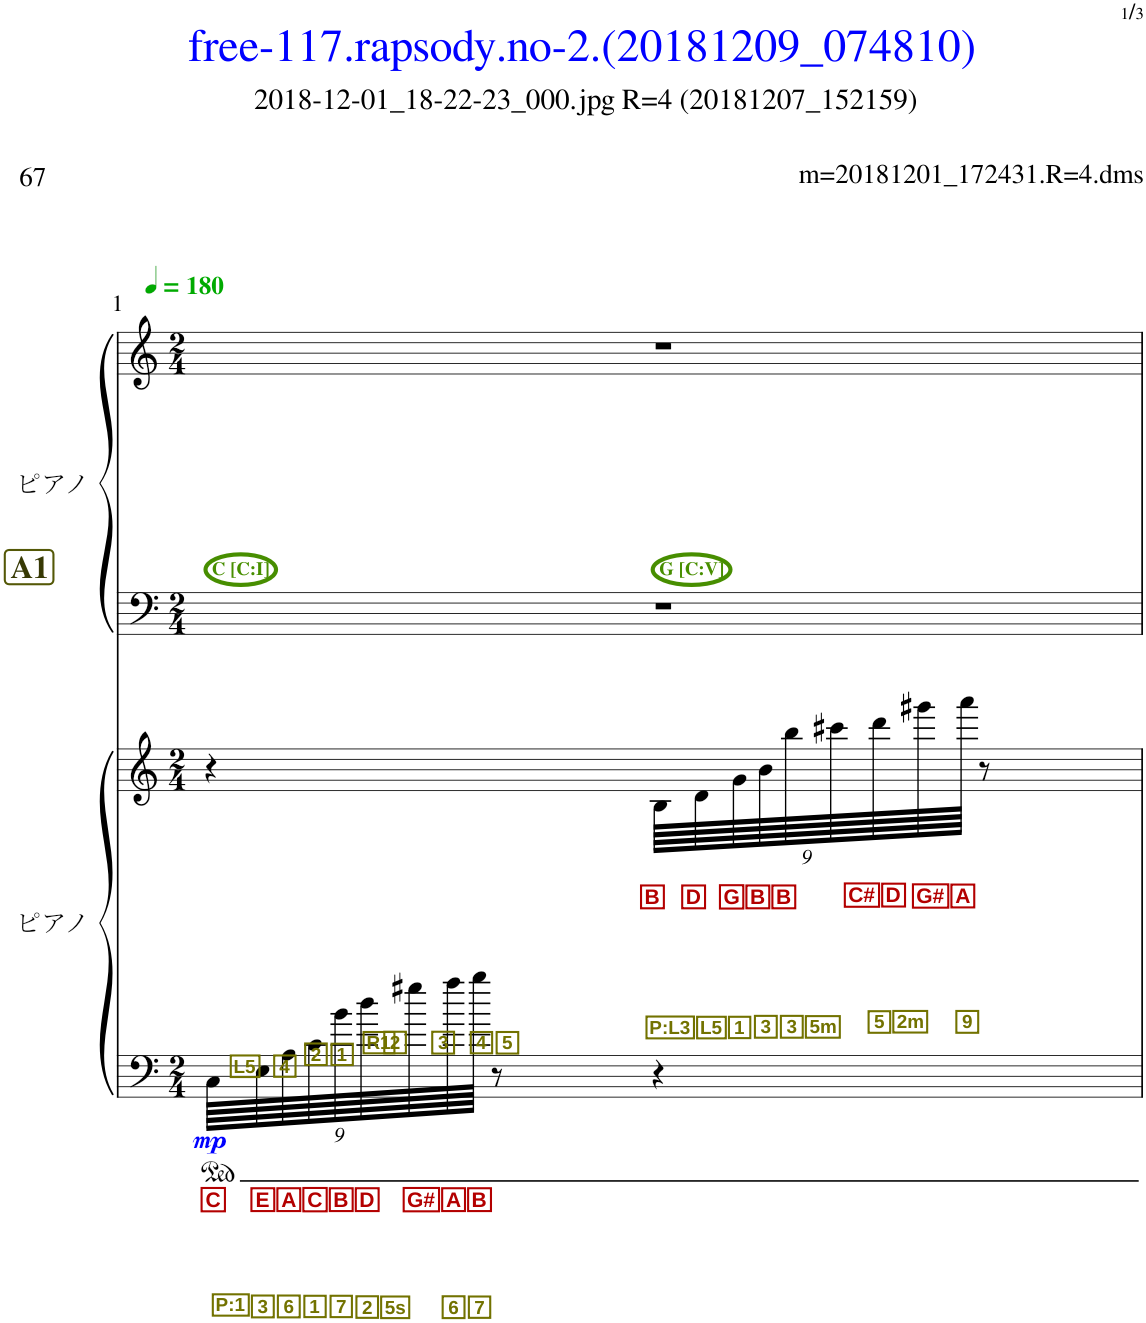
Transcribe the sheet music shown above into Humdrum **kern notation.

**kern	**text	**text	**text	**kern	**text	**text	**text	**dynam	**kern	**kern
*part2	*part2	*part2	*part2	*part2	*part2	*part2	*part2	*part2	*part1	*part1
*staff4	*staff4	*staff4	*staff4	*staff3	*staff3	*staff3	*staff3	*staff3/4	*staff2	*staff1
*I"ピアノ	*	*	*	*	*	*	*	*	*I"ピアノ	*
*clefF4	*	*	*	*clefG2	*	*	*	*	*clefF4	*clefG2
*k[]	*	*	*	*k[]	*	*	*	*	*k[]	*k[]
*M2/4	*	*	*	*M2/4	*	*	*	*	*M2/4	*M2/4
*MM180	*	*	*	*MM180	*	*	*	*	*MM180	*MM180
*Xbrackettup	*	*	*	*	*	*	*	*	*	*
!!LO:REH:place=s1:b:B:cj:color=#373904:fs=15:t=A1
=1	=1	=1	=1	=1	=1	=1	=1	=1	=1	=1
!	!	!	!	!	!	!	!	!	!	!LO:TX:b:B:color=#478E00:t=C [C&colon;I]
!	!LO:LY:a:color=#727200	!LO:LY:b:color=#B30000	!LO:LY:b:color=#727200	!	!	!	!	!LO:DY:b=2	!	!
*	*	*	*	*	*	*	*	*	*	*^
72C\LLLL	L5	C	P:1	4r	.	.	.	mp	2r	2r	4ryy
!	!LO:LY:a:color=#727200	!LO:LY:b:color=#B30000	!LO:LY:b:color=#727200	!	!	!	!	!	!	!	!
72E\	4	E	3	.	.	.	.	.	.	.	.
!	!LO:LY:a:color=#727200	!LO:LY:b:color=#B30000	!LO:LY:b:color=#727200	!	!	!	!	!	!	!	!
72A\	2	A	6	.	.	.	.	.	.	.	.
!	!LO:LY:a:color=#727200	!LO:LY:b:color=#B30000	!LO:LY:b:color=#727200	!	!	!	!	!	!	!	!
72c\	1	C	1	.	.	.	.	.	.	.	.
!	!LO:LY:a:color=#727200	!LO:LY:b:color=#B30000	!LO:LY:b:color=#727200	!	!	!	!	!	!	!	!
72b\	R1	B	7	.	.	.	.	.	.	.	.
!	!LO:LY:a:color=#727200	!LO:LY:b:color=#B30000	!LO:LY:b:color=#727200	!	!	!	!	!	!	!	!
72dd\	2	D	2	.	.	.	.	.	.	.	.
!	!LO:LY:a:color=#727200	!LO:LY:b:color=#B30000	!LO:LY:b:color=#727200	!	!	!	!	!	!	!	!
72gg#X\	3	G#	5s	.	.	.	.	.	.	.	.
!	!LO:LY:a:color=#727200	!LO:LY:b:color=#B30000	!LO:LY:b:color=#727200	!	!	!	!	!	!	!	!
72aa\	4	A	6	.	.	.	.	.	.	.	.
!	!LO:LY:a:color=#727200	!LO:LY:b:color=#B30000	!LO:LY:b:color=#727200	!	!	!	!	!	!	!	!
72bb\JJJJ	5	B	7	.	.	.	.	.	.	.	.
8r	.	.	.	.	.	.	.	.	.	.	.
*	*	*	*	*Xbrackettup	*	*	*	*	*	*	*
!	!	!	!	!	!	!	!	!	!	!	!LO:TX:b:B:color=#478E00:t=G [C&colon;V]
!	!	!	!	!	!	!LO:LY:b:color=#B30000	!LO:LY:b:color=#727200	!	!	!	!
4r	.	.	.	72B\LLLL	.	B	P:L3	.	.	.	4ryy
!	!	!	!	!	!	!LO:LY:b:color=#B30000	!LO:LY:b:color=#727200	!	!	!	!
.	.	.	.	72d\	.	D	L5	.	.	.	.
!	!	!	!	!	!	!LO:LY:b:color=#B30000	!LO:LY:b:color=#727200	!	!	!	!
.	.	.	.	72g\	.	G	1	.	.	.	.
!	!	!	!	!	!	!LO:LY:b:color=#B30000	!LO:LY:b:color=#727200	!	!	!	!
.	.	.	.	72b\	.	B	3	.	.	.	.
!	!	!	!	!	!	!LO:LY:b:color=#B30000	!LO:LY:b:color=#727200	!	!	!	!
.	.	.	.	72bb\	.	B	3	.	.	.	.
!	!	!	!	!	!	!LO:LY:b:color=#B30000	!LO:LY:b:color=#727200	!	!	!	!
.	.	.	.	72ccc#X\	.	C#	5m	.	.	.	.
!	!	!	!	!	!	!LO:LY:b:color=#B30000	!LO:LY:b:color=#727200	!	!	!	!
.	.	.	.	72ddd\	.	D	5	.	.	.	.
!	!	!	!	!	!	!LO:LY:b:color=#B30000	!LO:LY:b:color=#727200	!	!	!	!
.	.	.	.	72ggg#X\	.	G#	2m	.	.	.	.
!	!	!	!	!	!	!LO:LY:b:color=#B30000	!LO:LY:b:color=#727200	!	!	!	!
.	.	.	.	72aaa\JJJJ	.	A	9	.	.	.	.
.	.	.	.	8r	.	.	.	.	.	.	.
*	*	*	*	*	*	*	*	*	*	*v	*v
=	=	=	=	=	=	=	=	=	=	=
*-	*-	*-	*-	*-	*-	*-	*-	*-	*-	*-
